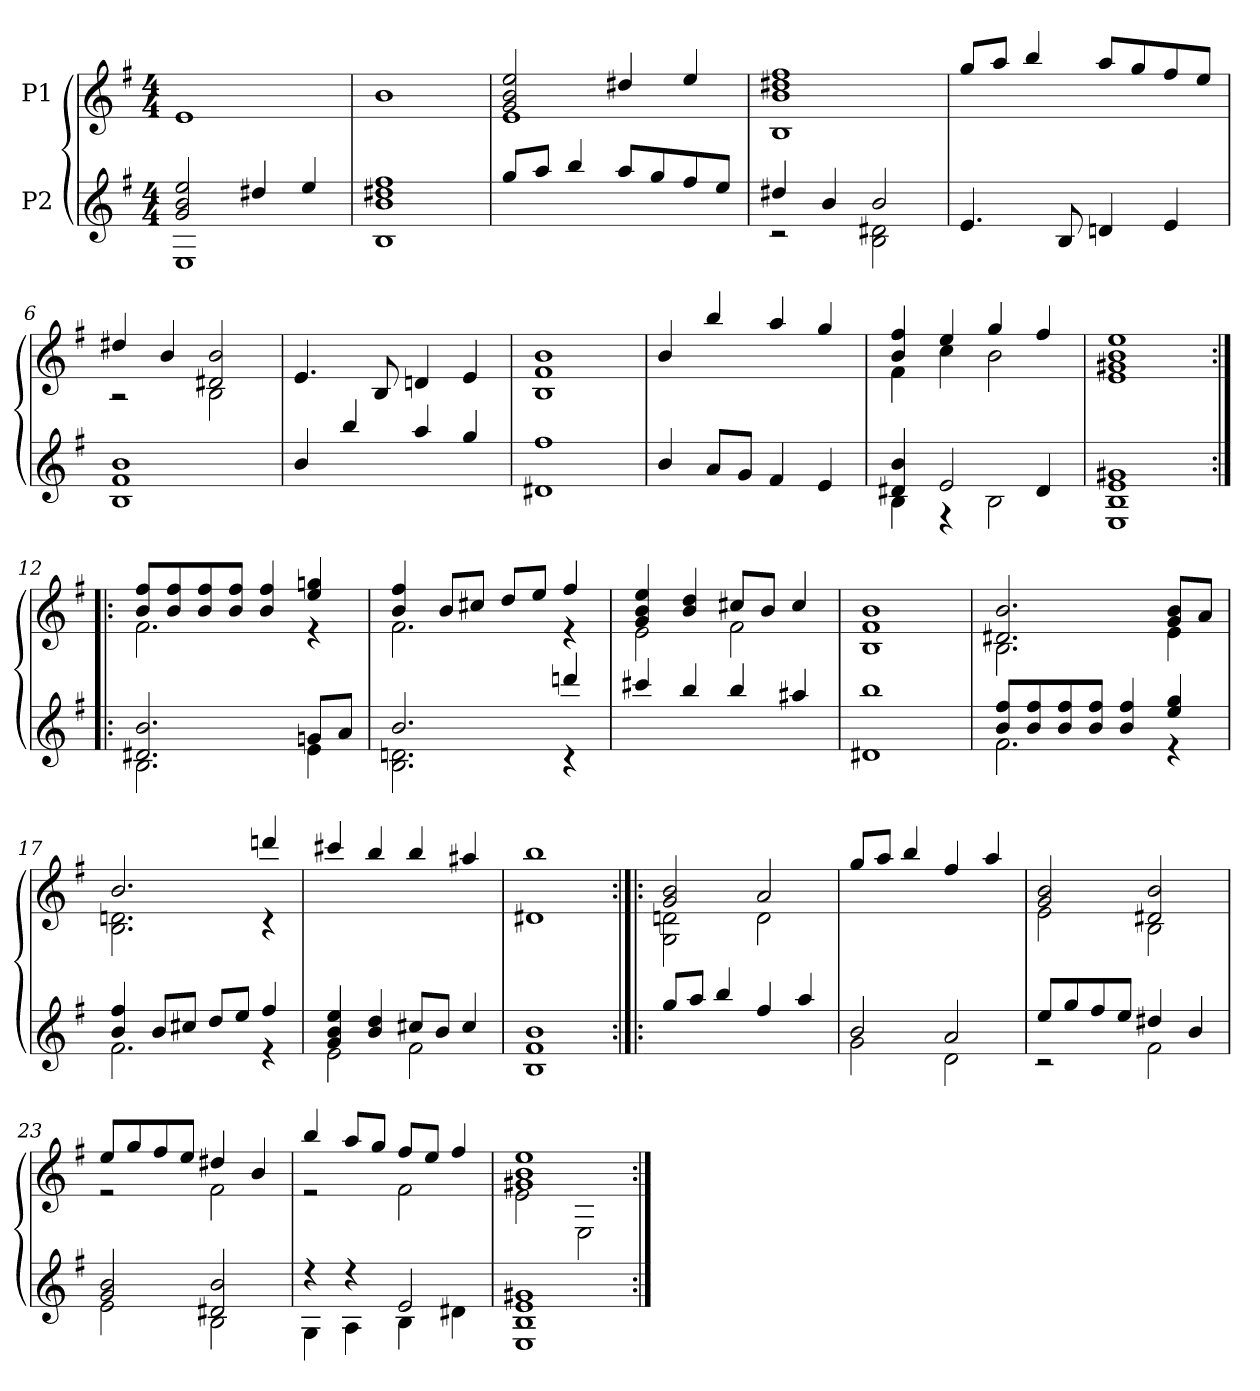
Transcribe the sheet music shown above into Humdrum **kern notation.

**kern	**kern
*part2	*part1
*staff2	*staff1
*I"P2	*I"P1
!!LO:PB:g=z
*clefG2	*clefG2
*ITrd7c12	*ITrd7c12
*k[f#]	*k[f#]
*e:	*e:
*M4/4	*M4/4
*MM108	*MM108
=1	=1
*^	*
2Gi/ 2Bi 2ei	1EEi	1Ei
4d#Xi/	.	.
4ei/	.	.
=2	=2	=2
1Bi 1d#Xi 1f#i	1BBi	1Bi
*v	*v	*
=3	=3
*	*^
8gi/L	2Gi/ 2Bi 2ei	1Ei
8ai/J	.	.
4bi/	.	.
8ai/L	4d#Xi/	.
8gi/	.	.
8f#i/	4ei/	.
8ei/J	.	.
=4	=4	=4
*^	*	*
4d#Xi/	2r	1Bi 1d#Xi 1f#i	1BBi
4Bi/	.	.	.
2Bi/	2BBi\ 2D#Xi	.	.
*v	*v	*	*
*	*v	*v
=5	=5
4.Ei/	8gi/L
.	8ai/J
.	4bi/
8BBi/	.
4Dni/	8ai/L
.	8gi/
4Ei/	8f#i/
.	8ei/J
=6	=6
*^	*^
1F#i 1Bi	1BBi	4d#Xi/	2r
.	.	4Bi/	.
.	.	2D#Xi/ 2Bi	2BBi\
*v	*v	*	*
*	*v	*v
=7	=7
4Bi/	4.Ei/
4bi/	.
.	8BBi/
4ai/	4Dni/
4gi/	4Ei/
!!LO:LB:g=z
=8	=8
*^	*^
1f#i	1D#Xi	1F#i 1Bi	1BBi
*v	*v	*	*
*	*v	*v
=9	=9
4Bi/	4Bi/
8Ai/L	4bi/
8Gi/J	.
4F#i/	4ai/
4Ei/	4gi/
=10	=10
*^	*^
4D#Xi/ 4Bi	4BBi\	4Bi/ 4f#i	4F#i\
2Ei/	4r	4ei/	4ci\
.	2BBi\	4gi/	2Bi\
4D#i/	.	4f#i/	.
=11	=11	=11	=11
1Ei 1G#Xi	1EEi 1BBi	1G#Xi 1Bi 1ei	1Ei
=12:|!|:	=12:|!|:	=12:|!|:	=12:|!|:
2.D#Xi/ 2.Bi	2.BBi\	8Bi/ 8f#iL	2.F#i\
.	.	8Bi/ 8f#i	.
.	.	8Bi/ 8f#i	.
.	.	8Bi/ 8f#iJ	.
.	.	4Bi/ 4f#i	.
8Gni/L	4Ei\	4ei/ 4gni	4r
8Ai/J	.	.	.
=13	=13	=13	=13
*	*	*	*^
2.Bi/	2.BBi\ 2.Dni	4Bi/ 4f#i	2.F#i\	4ryy
.	.	8Bi/L	.	4ryy
.	.	8c#Xi/J	.	.
.	.	8di/L	.	2ryy
.	.	8ei/J	.	.
4ddni/	4r	4f#i/	4r	.
*v	*v	*	*	*
*	*	*v	*v
=14	=14	=14
4cc#Xi/	4Gi/ 4Bi 4ei	2Ei\
4bi/	4Bi/ 4di	.
4bi/	8c#Xi/L	2F#i\
.	8Bi/J	.
4a#Xi/	4c#i/	.
!!LO:LB:g=z	!!
=15	=15	=15
*^	*	*
1bi	1D#Xi	1F#i 1Bi	1BBi
=16	=16	=16	=16
8Bi/ 8f#iL	2.F#i\	2.D#Xi/ 2.Bi	2.BBi\
8Bi/ 8f#i	.	.	.
8Bi/ 8f#i	.	.	.
8Bi/ 8f#iJ	.	.	.
4Bi/ 4f#i	.	.	.
4ei/ 4gi	4r	8Gi/ 8BiL	4Ei\
.	.	8Ai/J	.
=17	=17	=17	=17
*	*^	*	*
4Bi/ 4f#i	2.F#i\	4ryy	2.Bi/	2.BBi\ 2.Dni
8Bi/L	.	4ryy	.	.
8c#Xi/J	.	.	.	.
8di/L	.	2ryy	.	.
8ei/J	.	.	.	.
4f#i/	4r	.	4ddni/	4r
*	*v	*v	*	*
*	*	*v	*v
=18	=18	=18
4Gi/ 4Bi 4ei	2Ei\	4cc#Xi/
4Bi/ 4di	.	4bi/
8c#Xi/L	2F#i\	4bi/
8Bi/J	.	.
4c#i/	.	4a#Xi/
=19	=19	=19
*	*	*^
1F#i 1Bi	1BBi	1bi	1D#Xi
*v	*v	*	*
=20:|!|:	=20:|!|:	=20:|!|:
8gi/L	2Gi/ 2Bi	2GGi\ 2Dni
8ai/J	.	.
4bi/	.	.
4f#i/	2Ai/	2Di\
4ai/	.	.
*	*v	*v
!!LO:LB:g=z
=21	=21
*^	*
2Bi/	2Gi\	8gi/L
.	.	8ai/J
.	.	4bi/
2Ai/	2Di\	4f#i/
.	.	4ai/
=22	=22	=22
*	*	*^
8ei/L	2r	2Gi/ 2Bi	2Ei\
8gi/	.	.	.
8f#i/	.	.	.
8ei/J	.	.	.
4d#Xi/	2F#i\	2D#Xi/ 2Bi	2BBi\
4Bi/	.	.	.
=23	=23	=23	=23
2Gi/ 2Bi	2Ei\	8ei/L	2r
.	.	8gi/	.
.	.	8f#i/	.
.	.	8ei/J	.
2D#Xi/ 2Bi	2BBi\	4d#Xi/	2F#i\
.	.	4Bi/	.
=24	=24	=24	=24
4r	4GGi\	4bi/	2r
4r	4AAi\	8ai/L	.
.	.	8gi/J	.
2Ei/	4BBi\	8f#i/L	2F#i\
.	.	8ei/J	.
.	4D#Xi\	4f#i/	.
=25	=25	=25	=25
1Ei 1G#Xi	1EEi 1BBi	1G#Xi 1Bi 1ei	2Ei\
.	.	.	2EEi\
*v	*v	*	*
*	*v	*v
=:|!	=:|!
*-	*-
